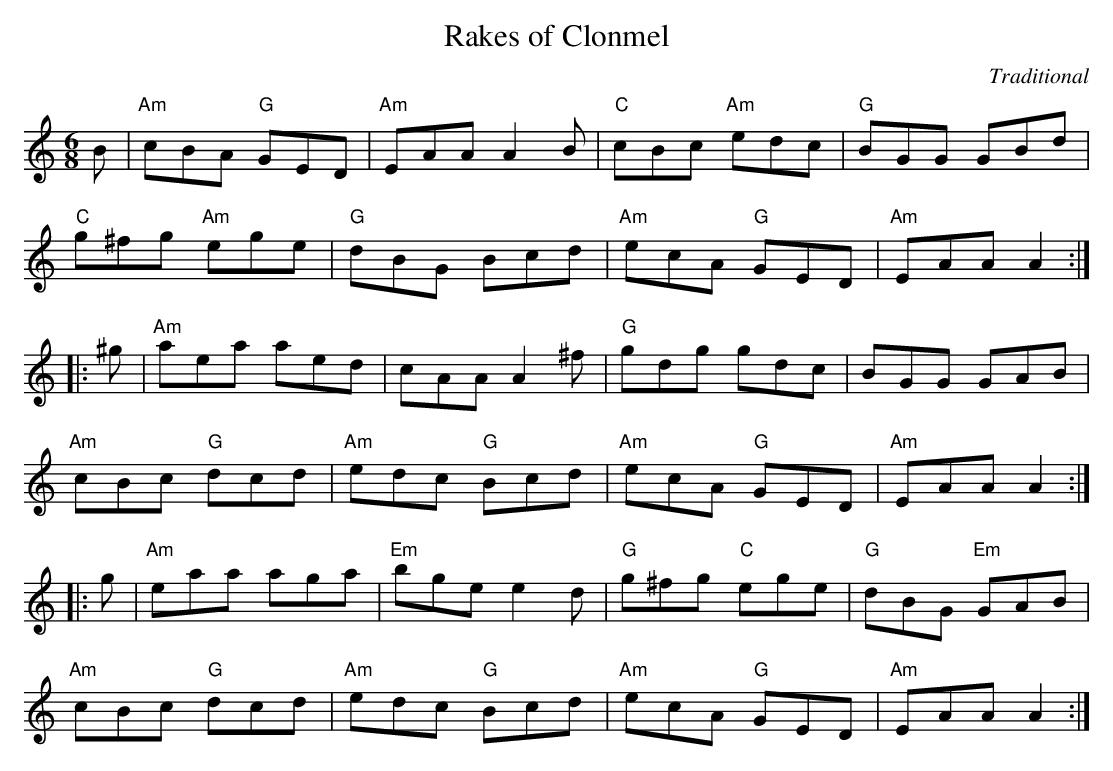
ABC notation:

X:1
T:Rakes of Clonmel
M: 6/8
L:1/8
C:Traditional
K:Am
B|"Am"cBA "G"GED|"Am"EAA A2 B|"C"cBc "Am"edc|"G"BGG GBd|
"C"g^fg "Am"ege|"G"dBG Bcd|"Am"ecA "G"GED| "Am"EAA A2::
^g|"Am"aea aed|cAA A2 ^f|"G"gdg gdc| BGG GAB|
"Am"cBc "G"dcd|"Am"edc "G"Bcd|"Am"ecA "G"GED| "Am"EAA A2::
g|"Am"eaa aga| "Em"bge e2 d|"G"g^fg "C"ege| "G"dBG "Em"GAB|
"Am"cBc"G" dcd|"Am" edc "G"Bcd|"Am" ecA "G"GED|"Am" EAA A2:|
